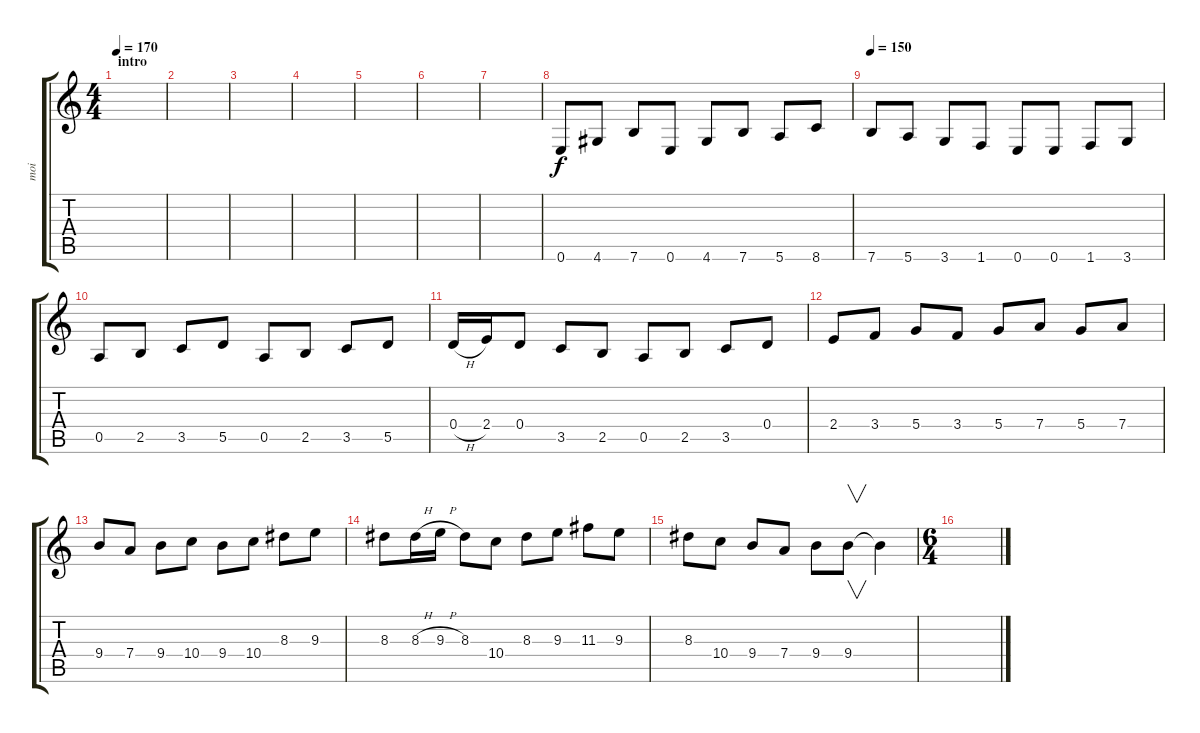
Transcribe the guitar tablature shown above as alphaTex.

\track ("moi" "moi") {instrument acousticguitarsteel}
\staff {score tabs}
\tuning (E4 B3 G3 D3 A2 E2) {hide}
\ts (4 4)
\section ("" "intro")
\tempo 170
\tempo 151
\tempo 170
\clef g2
\ks c
|
|
|
|
|
|
|
0.6.8 4.6.8 7.6.8 0.6.8 4.6.8 7.6.8 5.6.8 8.6.8 |
\tempo 150
7.6.8 5.6.8 3.6.8 1.6.8 0.6.8 0.6.8 1.6.8 3.6.8 |
0.5.8 2.5.8 3.5.8 5.5.8 0.5.8 2.5.8 3.5.8 5.5.8 |
0.4{h}.16 2.4.16 0.4.8 3.5.8 2.5.8 0.5.8 2.5.8 3.5.8 0.4.8 |
2.4.8 3.4.8 5.4.8 3.4.8 5.4.8 7.4.8 5.4.8 7.4.8 |
9.4.8 7.4.8 9.4.8 10.4.8 9.4.8 10.4.8 8.3.8 9.3.8 |
8.3.8 8.3{h}.16 9.3{h}.16 8.3.8 10.4.8 8.3.8 9.3.8 11.3.8 9.3.8 |
8.3.8 10.4.8 9.4.8 7.4.8 9.4.8 9.4.8{v} 9.4{t}.4 |
\ts (6 4)
